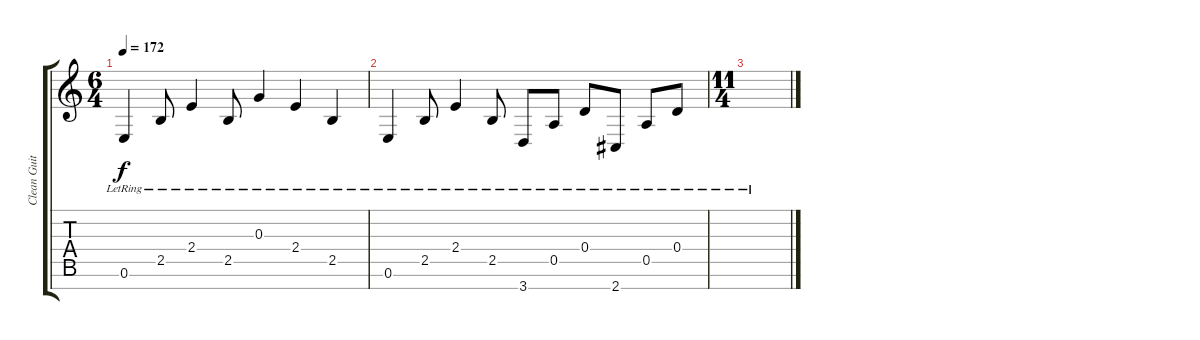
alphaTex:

\track ("Clean Guitar" "Clean Guit") {instrument electricguitarclean}
\staff {score tabs}
\tuning (E4 B3 G3 D3 A2 E2 B1) {hide}
\ts (6 4)
\tempo 172
\clef g2
\ks c
0.6{lr}.4{dy f} 2.5{lr}.8 2.4{lr}.4 2.5{lr}.8 0.3{lr}.4 2.4{lr}.4 2.5{lr}.4 |
0.6{lr}.4 2.5{lr}.8 2.4{lr}.4 2.5{lr}.8 3.7{lr}.8 0.5{lr}.8 0.4{lr}.8 2.7{lr}.8 0.5{lr}.8 0.4{lr}.8 |
\ts (11 4)
